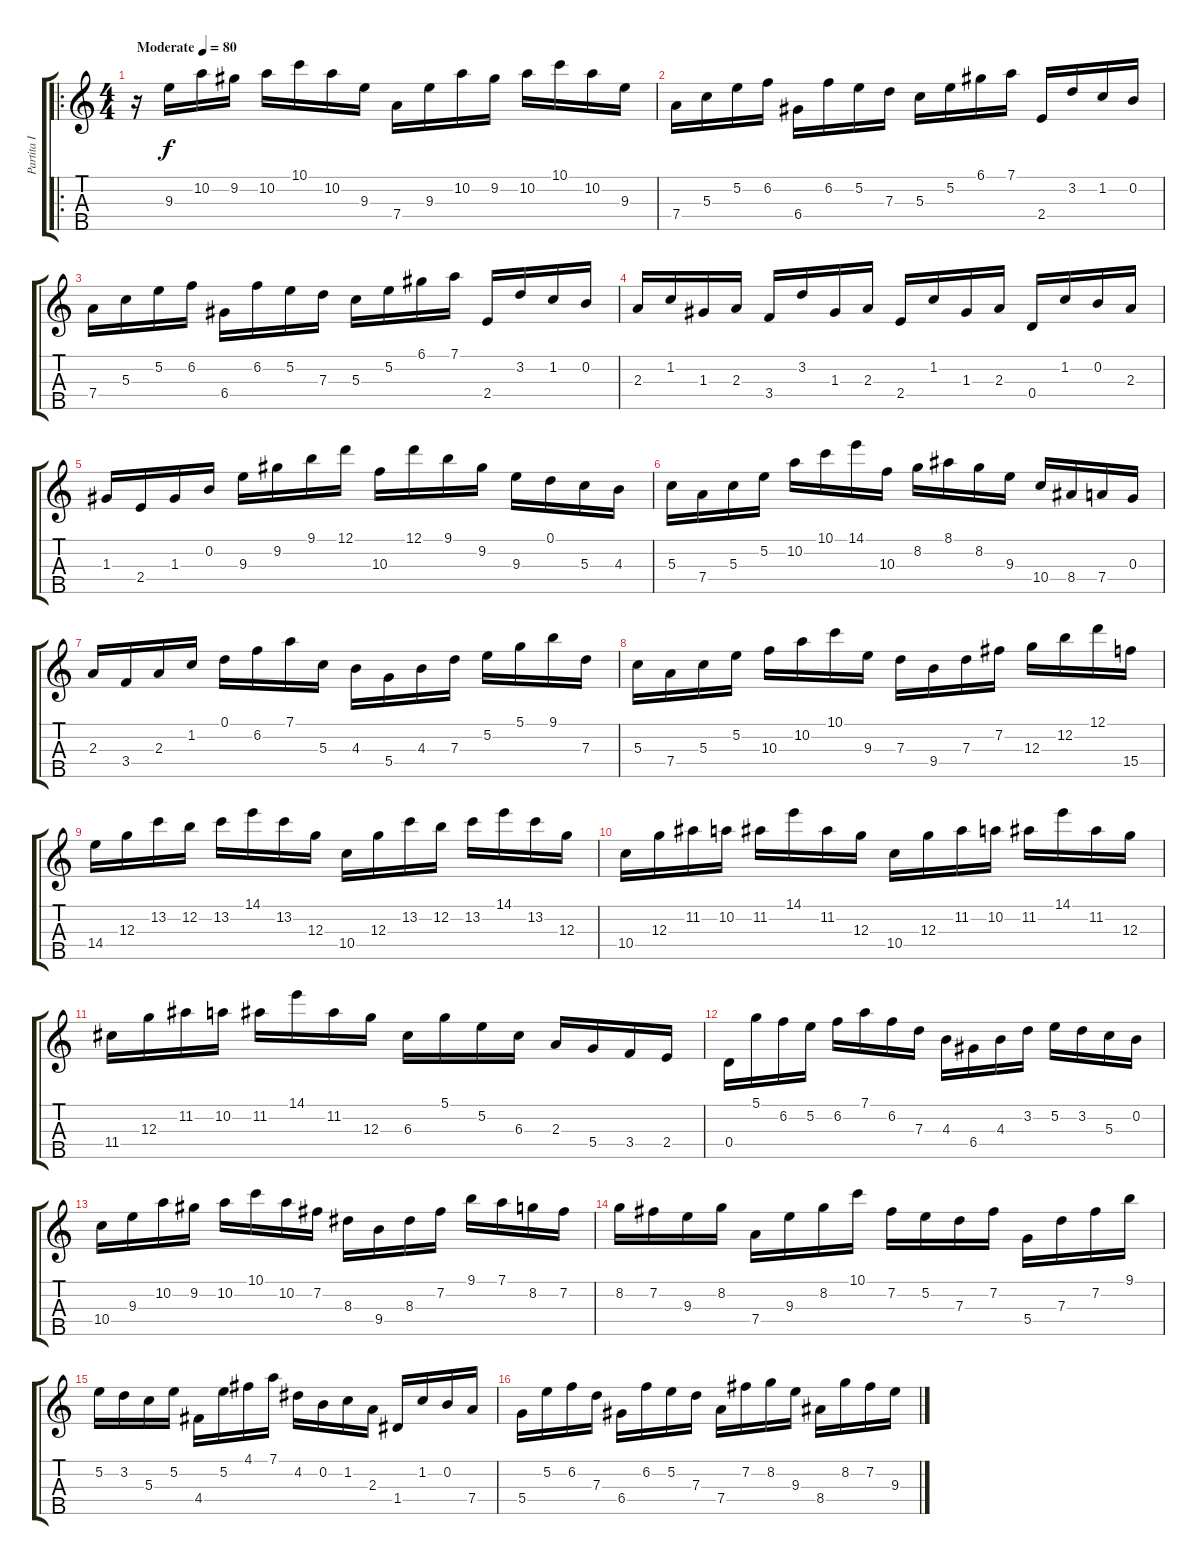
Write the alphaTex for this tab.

\track (" Partita I Allemande for flute J.S. Bach" " Partita I") {instrument acousticguitarsteel}
\staff {score tabs}
\tuning (D4 B3 G3 D3 G4) {hide}
\ro
\ts (4 4)
\tempo (80 "Moderate")
\clef g2
\ks c
r.16{dy f instrument acousticguitarsteel} 9.3.16 10.2.16 9.2.16 10.2.16 10.1.16 10.2.16 9.3.16 7.4.16 9.3.16 10.2.16 9.2.16 10.2.16 10.1.16 10.2.16 9.3.16 |
7.4.16 5.3.16 5.2.16 6.2.16 6.4.16 6.2.16 5.2.16 7.3.16 5.3.16 5.2.16 6.1.16 7.1.16 2.4.16 3.2.16 1.2.16 0.2.16 |
7.4.16 5.3.16 5.2.16 6.2.16 6.4.16 6.2.16 5.2.16 7.3.16 5.3.16 5.2.16 6.1.16 7.1.16 2.4.16 3.2.16 1.2.16 0.2.16 |
2.3.16 1.2.16 1.3.16 2.3.16 3.4.16 3.2.16 1.3.16 2.3.16 2.4.16 1.2.16 1.3.16 2.3.16 0.4.16 1.2.16 0.2.16 2.3.16 |
1.3.16 2.4.16 1.3.16 0.2.16 9.3.16 9.2.16 9.1.16 12.1.16 10.3.16 12.1.16 9.1.16 9.2.16 9.3.16 0.1.16 5.3.16 4.3.16 |
5.3.16 7.4.16 5.3.16 5.2.16 10.2.16 10.1.16 14.1.16 10.3.16 8.2.16 8.1.16 8.2.16 9.3.16 10.4.16 8.4.16 7.4.16 0.3.16 |
2.3.16 3.4.16 2.3.16 1.2.16 0.1.16 6.2.16 7.1.16 5.3.16 4.3.16 5.4.16 4.3.16 7.3.16 5.2.16 5.1.16 9.1.16 7.3.16 |
5.3.16 7.4.16 5.3.16 5.2.16 10.3.16 10.2.16 10.1.16 9.3.16 7.3.16 9.4.16 7.3.16 7.2.16 12.3.16 12.2.16 12.1.16 15.4.16 |
14.4.16 12.3.16 13.2.16 12.2.16 13.2.16 14.1.16 13.2.16 12.3.16 10.4.16 12.3.16 13.2.16 12.2.16 13.2.16 14.1.16 13.2.16 12.3.16 |
10.4.16 12.3.16 11.2.16 10.2.16 11.2.16 14.1.16 11.2.16 12.3.16 10.4.16 12.3.16 11.2.16 10.2.16 11.2.16 14.1.16 11.2.16 12.3.16 |
11.4.16 12.3.16 11.2.16 10.2.16 11.2.16 14.1.16 11.2.16 12.3.16 6.3.16 5.1.16 5.2.16 6.3.16 2.3.16 5.4.16 3.4.16 2.4.16 |
0.4.16 5.1.16 6.2.16 5.2.16 6.2.16 7.1.16 6.2.16 7.3.16 4.3.16 6.4.16 4.3.16 3.2.16 5.2.16 3.2.16 5.3.16 0.2.16 |
10.4.16 9.3.16 10.2.16 9.2.16 10.2.16 10.1.16 10.2.16 7.2.16 8.3.16 9.4.16 8.3.16 7.2.16 9.1.16 7.1.16 8.2.16 7.2.16 |
8.2.16 7.2.16 9.3.16 8.2.16 7.4.16 9.3.16 8.2.16 10.1.16 7.2.16 5.2.16 7.3.16 7.2.16 5.4.16 7.3.16 7.2.16 9.1.16 |
5.2.16 3.2.16 5.3.16 5.2.16 4.4.16 5.2.16 4.1.16 7.1.16 4.2.16 0.2.16 1.2.16 2.3.16 1.4.16 1.2.16 0.2.16 7.4.16 |
5.4.16 5.2.16 6.2.16 7.3.16 6.4.16 6.2.16 5.2.16 7.3.16 7.4.16 7.2.16 8.2.16 9.3.16 8.4.16 8.2.16 7.2.16 9.3.16
